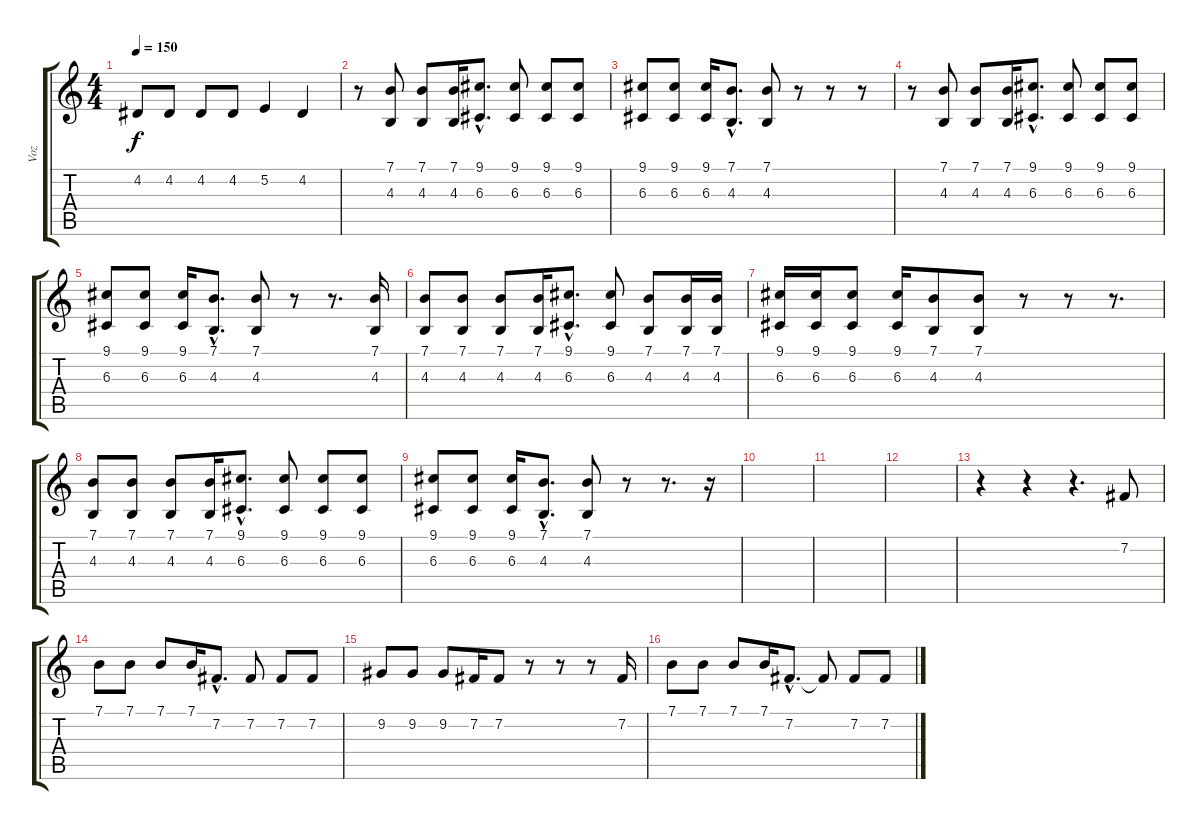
\track ("Voz" "Voz") {instrument clarinet}
\staff {score tabs}
\tuning (E4 B3 G3 D3 A2 E2) {hide}
\ts (4 4)
\tempo 150
\clef g2
\ks c
4.2.8{dy f} 4.2.8 4.2.8 4.2.8 5.2.4 4.2.4 |
r.8 (7.1 4.3).8 (7.1 4.3).8 (7.1 4.3).16 (9.1{hac} 6.3{hac}).8{d} (9.1 6.3).8 (9.1 6.3).8 (9.1 6.3).8 |
(9.1 6.3).8 (9.1 6.3).8 (9.1 6.3).16 (7.1{hac} 4.3{hac}).8{d} (7.1 4.3).8 r.8 r.8 r.8 |
r.8 (7.1 4.3).8 (7.1 4.3).8 (7.1 4.3).16 (9.1{hac} 6.3{hac}).8{d} (9.1 6.3).8 (9.1 6.3).8 (9.1 6.3).8 |
(9.1 6.3).8 (9.1 6.3).8 (9.1 6.3).16 (7.1{hac} 4.3{hac}).8{d} (7.1 4.3).8 r.8 r.8{d} (7.1 4.3).16 |
(7.1 4.3).8 (7.1 4.3).8 (7.1 4.3).8 (7.1 4.3).16 (9.1{hac} 6.3{hac}).8{d} (9.1 6.3).8 (7.1 4.3).8 (7.1 4.3).16 (7.1 4.3).16 |
(9.1 6.3).16 (9.1 6.3).16 (9.1 6.3).8 (9.1 6.3).16 (7.1 4.3).8 (7.1 4.3).8 r.8 r.8 r.8{d} |
(7.1 4.3).8 (7.1 4.3).8 (7.1 4.3).8 (7.1 4.3).16 (9.1{hac} 6.3{hac}).8{d} (9.1 6.3).8 (9.1 6.3).8 (9.1 6.3).8 |
(9.1 6.3).8 (9.1 6.3).8 (9.1 6.3).16 (7.1{hac} 4.3{hac}).8{d} (7.1 4.3).8 r.8 r.8{d} r.16 |
|
|
|
r.4 r.4 r.4{d} 7.2.8 |
7.1.8 7.1.8 7.1.8 7.1.16 7.2{hac}.8{d} 7.2.8 7.2.8 7.2.8 |
9.2.8 9.2.8 9.2.8 7.2.16 7.2.8 r.8 r.8 r.8 7.2.16 |
7.1.8 7.1.8 7.1.8 7.1.16 7.2{hac}.8{d} 7.2{t}.8 7.2.8 7.2.8
